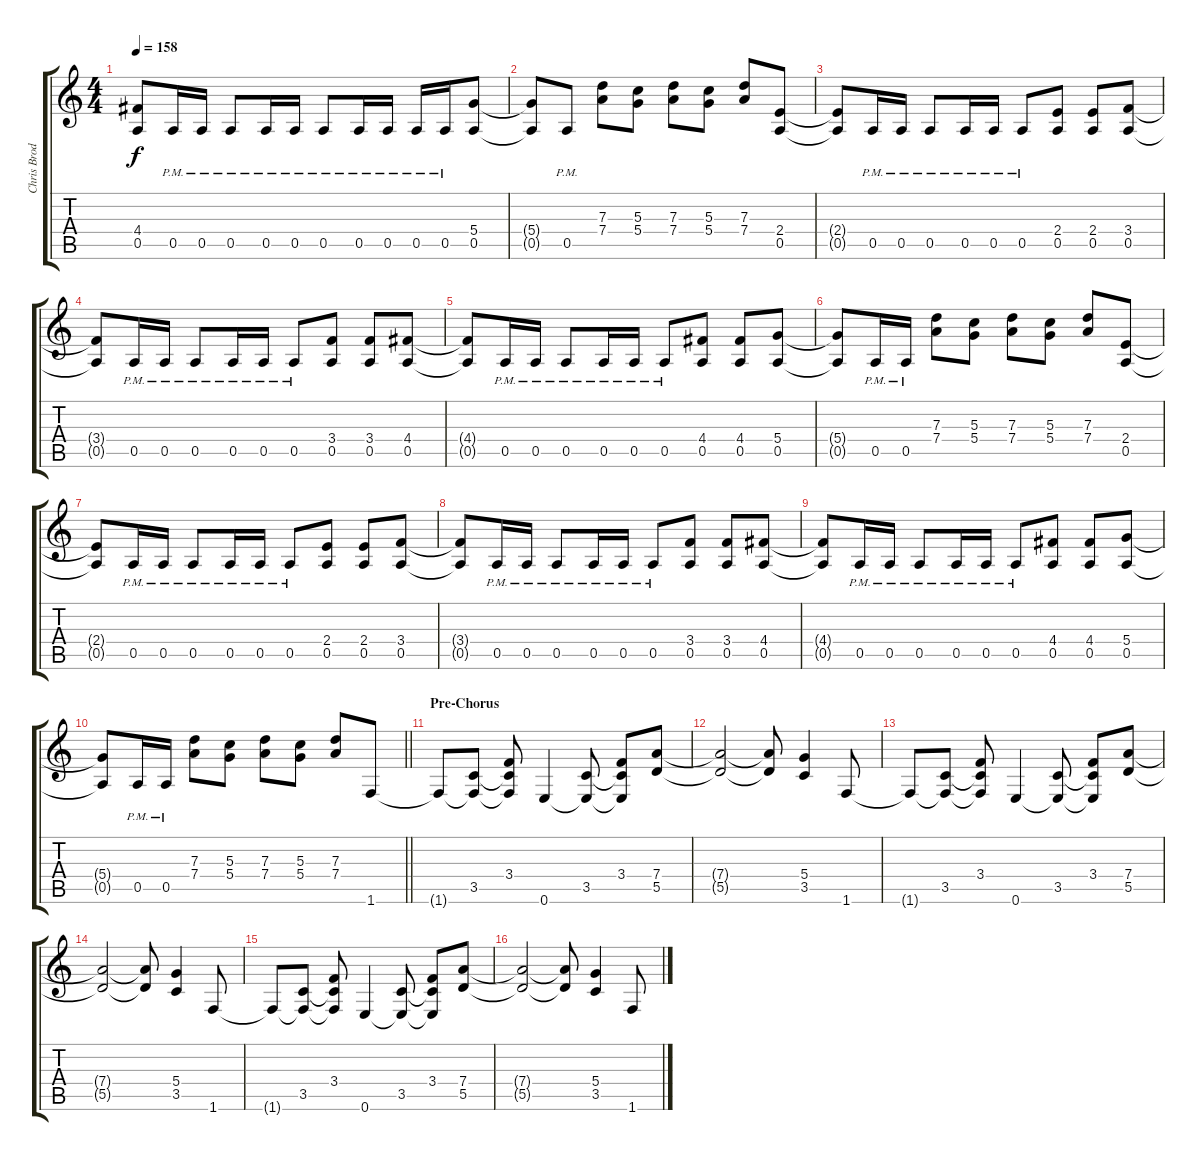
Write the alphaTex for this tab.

\track ("Chris Broderick" "Chris Brod") {instrument distortionguitar}
\staff {score tabs}
\tuning (E4 B3 G3 D3 A2 E2) {hide}
\ts (4 4)
\tempo 158
\clef g2
\ks c
(4.4{t} 0.5{t}).8{dy f} 0.5{pm}.16 0.5{pm}.16 0.5{pm}.8 0.5{pm}.16 0.5{pm}.16 0.5{pm}.8 0.5{pm}.16 0.5{pm}.16 0.5{pm}.16 0.5{pm}.16 (5.4 0.5).8 |
(5.4{t} 0.5{t}).8 0.5{pm}.8 (7.3 7.4).8 (5.3 5.4).8 (7.3 7.4).8 (5.3 5.4).8 (7.3 7.4).8 (2.4 0.5).8 |
(2.4{t} 0.5{t}).8 0.5{pm}.16 0.5{pm}.16 0.5{pm}.8 0.5{pm}.16 0.5{pm}.16 0.5{pm}.8 (2.4 0.5).8 (2.4 0.5).8 (3.4 0.5).8 |
(3.4{t} 0.5{t}).8 0.5{pm}.16 0.5{pm}.16 0.5{pm}.8 0.5{pm}.16 0.5{pm}.16 0.5{pm}.8 (3.4 0.5).8 (3.4 0.5).8 (4.4 0.5).8 |
(4.4{t} 0.5{t}).8 0.5{pm}.16 0.5{pm}.16 0.5{pm}.8 0.5{pm}.16 0.5{pm}.16 0.5{pm}.8 (4.4 0.5).8 (4.4 0.5).8 (5.4 0.5).8 |
(5.4{t} 0.5{t}).8 0.5{pm}.16 0.5{pm}.16 (7.3 7.4).8 (5.3 5.4).8 (7.3 7.4).8 (5.3 5.4).8 (7.3 7.4).8 (2.4 0.5).8 |
(2.4{t} 0.5{t}).8 0.5{pm}.16 0.5{pm}.16 0.5{pm}.8 0.5{pm}.16 0.5{pm}.16 0.5{pm}.8 (2.4 0.5).8 (2.4 0.5).8 (3.4 0.5).8 |
(3.4{t} 0.5{t}).8 0.5{pm}.16 0.5{pm}.16 0.5{pm}.8 0.5{pm}.16 0.5{pm}.16 0.5{pm}.8 (3.4 0.5).8 (3.4 0.5).8 (4.4 0.5).8 |
(4.4{t} 0.5{t}).8 0.5{pm}.16 0.5{pm}.16 0.5{pm}.8 0.5{pm}.16 0.5{pm}.16 0.5{pm}.8 (4.4 0.5).8 (4.4 0.5).8 (5.4 0.5).8 |
\barLineRight lightlight
(5.4{t} 0.5{t}).8 0.5{pm}.16 0.5{pm}.16 (7.3 7.4).8 (5.3 5.4).8 (7.3 7.4).8 (5.3 5.4).8 (7.3 7.4).8 1.6.8 |
\section ("" "Pre-Chorus")
1.6{t}.8 (3.5 1.6{t}).8 (3.4 3.5{t} 1.6{t}).8 0.6.4 (3.5 0.6{t}).8 (3.4 3.5{t} 0.6{t}).8 (7.4 5.5).8 |
(7.4{t} 5.5{t}).2 (7.4{t} 5.5{t}).8 (5.4 3.5).4 1.6.8 |
1.6{t}.8 (3.5 1.6{t}).8 (3.4 3.5{t} 1.6{t}).8 0.6.4 (3.5 0.6{t}).8 (3.4 3.5{t} 0.6{t}).8 (7.4 5.5).8 |
(7.4{t} 5.5{t}).2 (7.4{t} 5.5{t}).8 (5.4 3.5).4 1.6.8 |
1.6{t}.8 (3.5 1.6{t}).8 (3.4 3.5{t} 1.6{t}).8 0.6.4 (3.5 0.6{t}).8 (3.4 3.5{t} 0.6{t}).8 (7.4 5.5).8 |
(7.4{t} 5.5{t}).2 (7.4{t} 5.5{t}).8 (5.4 3.5).4 1.6.8
